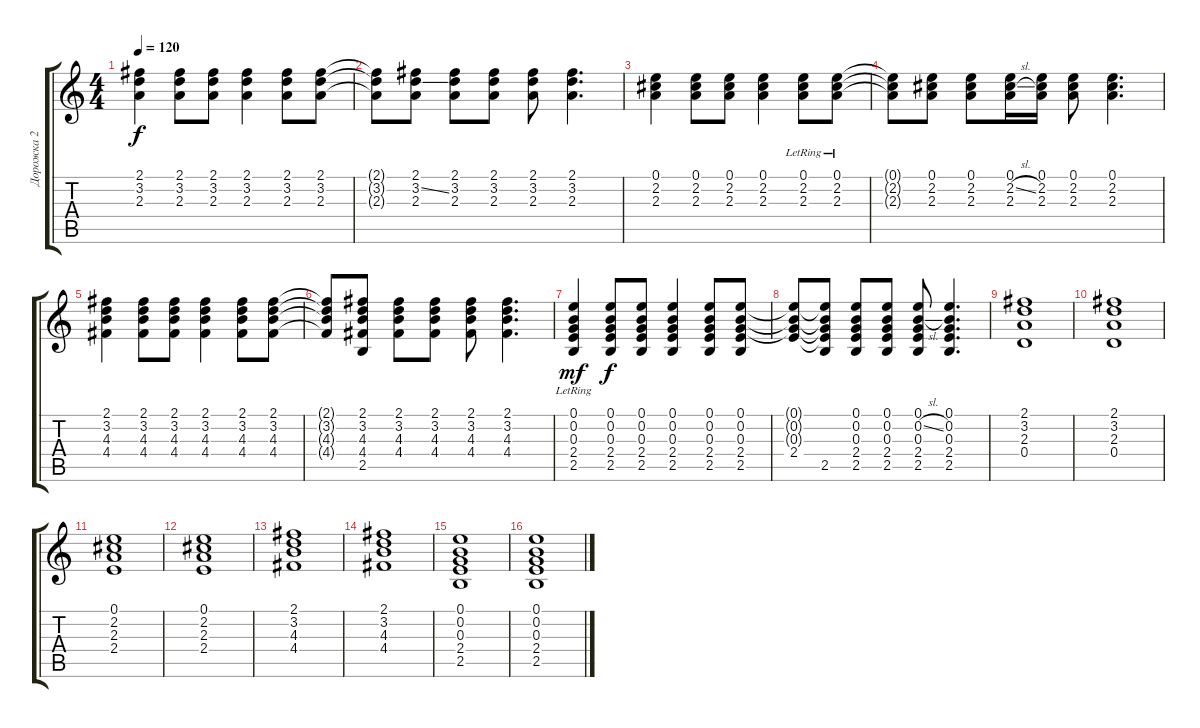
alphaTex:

\track ("Дорожка 2" "Дорожка 2") {instrument acousticguitarsteel}
\staff {score tabs}
\tuning (E4 B3 G3 D3 A2 E2) {hide}
\ts (4 4)
\tempo 120
\clef g2
\ks c
(2.1 3.2 2.3).4{dy f} (2.1 3.2 2.3).8 (2.1 3.2 2.3).8 (2.1 3.2 2.3).4 (2.1 3.2 2.3).8 (2.1 3.2 2.3).8 |
(2.1{t} 3.2{t} 2.3{t}).8 (2.1 3.2{ss} 2.3).8 (2.1 3.2 2.3).8 (2.1 3.2 2.3).8 (2.1 3.2 2.3).8 (2.1 3.2 2.3).4{d} |
(0.1 2.2 2.3).4 (0.1 2.2 2.3).8 (0.1 2.2 2.3).8 (0.1 2.2 2.3).4 (0.1 2.2 2.3{lr}).8 (0.1{lr} 2.2 2.3).8 |
(0.1{t} 2.2{t} 2.3{t}).8 (0.1 2.2 2.3).8 (0.1 2.2 2.3).8 (0.1 2.2{sl} 2.3).16 (0.1 2.2 2.3).16 (0.1 2.2 2.3).8 (0.1 2.2 2.3).4{d} |
(2.1 3.2 4.3 4.4).4 (2.1 3.2 4.3 4.4).8 (2.1 3.2 4.3 4.4).8 (2.1 3.2 4.3 4.4).4 (2.1 3.2 4.3 4.4).8 (2.1 3.2 4.3 4.4).8 |
(2.1{t} 3.2{t} 4.3{t} 4.4{t}).8 (2.1 3.2 4.3 4.4 2.5).8 (2.1 3.2 4.3 4.4).8 (2.1 3.2 4.3 4.4).8 (2.1 3.2 4.3 4.4).8 (2.1 3.2 4.3 4.4).4{d} |
(0.1 0.2 0.3 2.4 2.5{lr}).4{dy mf} (0.1 0.2 0.3 2.4 2.5).8{dy f} (0.1 0.2 0.3 2.4 2.5).8 (0.1 0.2 0.3 2.4 2.5).4 (0.1 0.2 0.3 2.4 2.5).8 (0.1 0.2 0.3 2.4 2.5).8 |
(0.1{t} 0.2{t} 0.3{t} 2.4).8 (0.1{t} 0.2{t} 0.3{t} 2.4{t} 2.5).8 (0.1 0.2 0.3 2.4 2.5).8 (0.1 0.2 0.3 2.4 2.5).8 (0.1 0.2{sl} 0.3 2.4 2.5).8 (0.1 0.2 0.3 2.4 2.5).4{d} |
(2.1 3.2 2.3 0.4).1 |
(2.1 3.2 2.3 0.4).1 |
(0.1 2.2 2.3 2.4).1 |
(0.1 2.2 2.3 2.4).1 |
(2.1 3.2 4.3 4.4).1 |
(2.1 3.2 4.3 4.4).1 |
(0.1 0.2 0.3 2.4 2.5).1 |
(0.1 0.2 0.3 2.4 2.5).1
